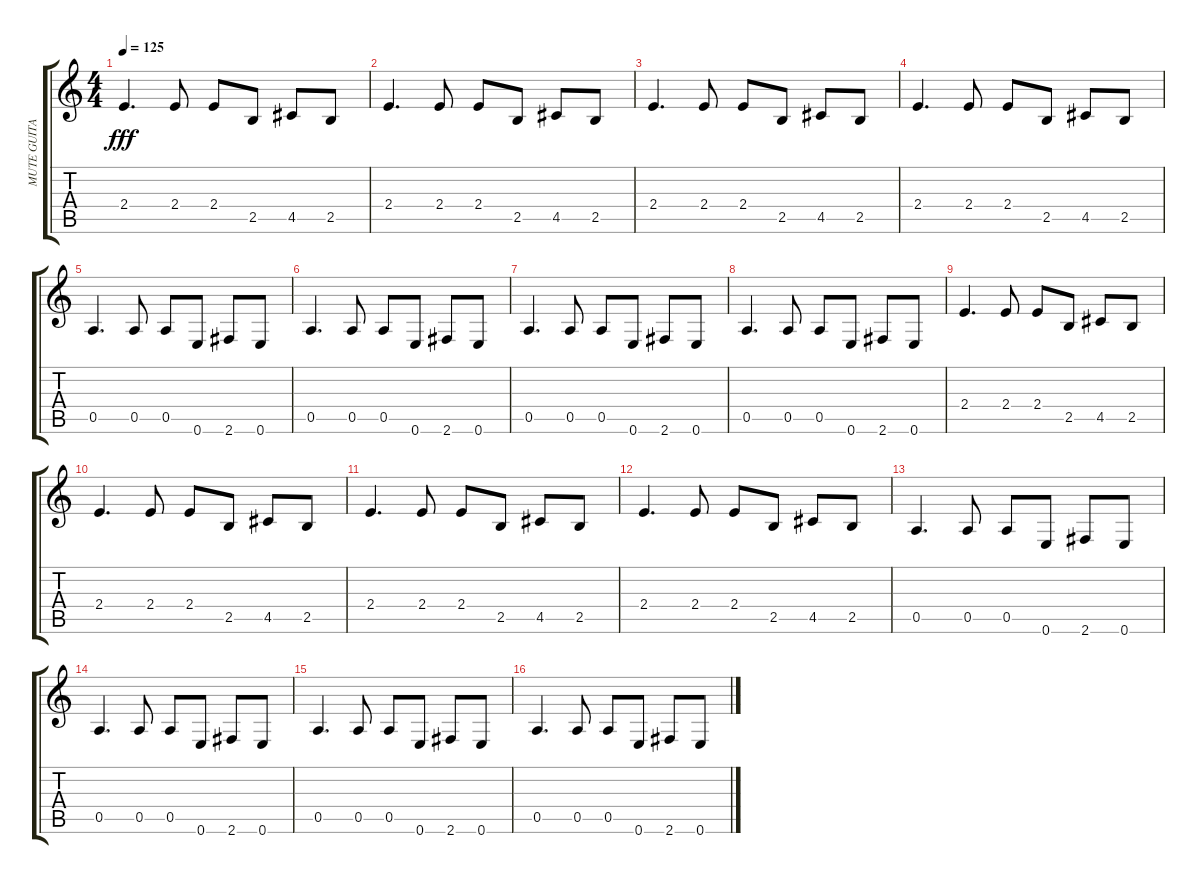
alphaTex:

\track ("MUTE GUITAR" "MUTE GUITA") {instrument electricguitarmuted}
\staff {score tabs}
\tuning (E4 B3 G3 D3 A2 E2) {hide}
\ts (4 4)
\tempo 125
\clef g2
\ks c
2.4.4{d dy fff} 2.4.8 2.4.8 2.5.8 4.5.8 2.5.8 |
2.4.4{d} 2.4.8 2.4.8 2.5.8 4.5.8 2.5.8 |
2.4.4{d} 2.4.8 2.4.8 2.5.8 4.5.8 2.5.8 |
2.4.4{d} 2.4.8 2.4.8 2.5.8 4.5.8 2.5.8 |
0.5.4{d} 0.5.8 0.5.8 0.6.8 2.6.8 0.6.8 |
0.5.4{d} 0.5.8 0.5.8 0.6.8 2.6.8 0.6.8 |
0.5.4{d} 0.5.8 0.5.8 0.6.8 2.6.8 0.6.8 |
0.5.4{d} 0.5.8 0.5.8 0.6.8 2.6.8 0.6.8 |
2.4.4{d} 2.4.8 2.4.8 2.5.8 4.5.8 2.5.8 |
2.4.4{d} 2.4.8 2.4.8 2.5.8 4.5.8 2.5.8 |
2.4.4{d} 2.4.8 2.4.8 2.5.8 4.5.8 2.5.8 |
2.4.4{d} 2.4.8 2.4.8 2.5.8 4.5.8 2.5.8 |
0.5.4{d} 0.5.8 0.5.8 0.6.8 2.6.8 0.6.8 |
0.5.4{d} 0.5.8 0.5.8 0.6.8 2.6.8 0.6.8 |
0.5.4{d} 0.5.8 0.5.8 0.6.8 2.6.8 0.6.8 |
0.5.4{d} 0.5.8 0.5.8 0.6.8 2.6.8 0.6.8
